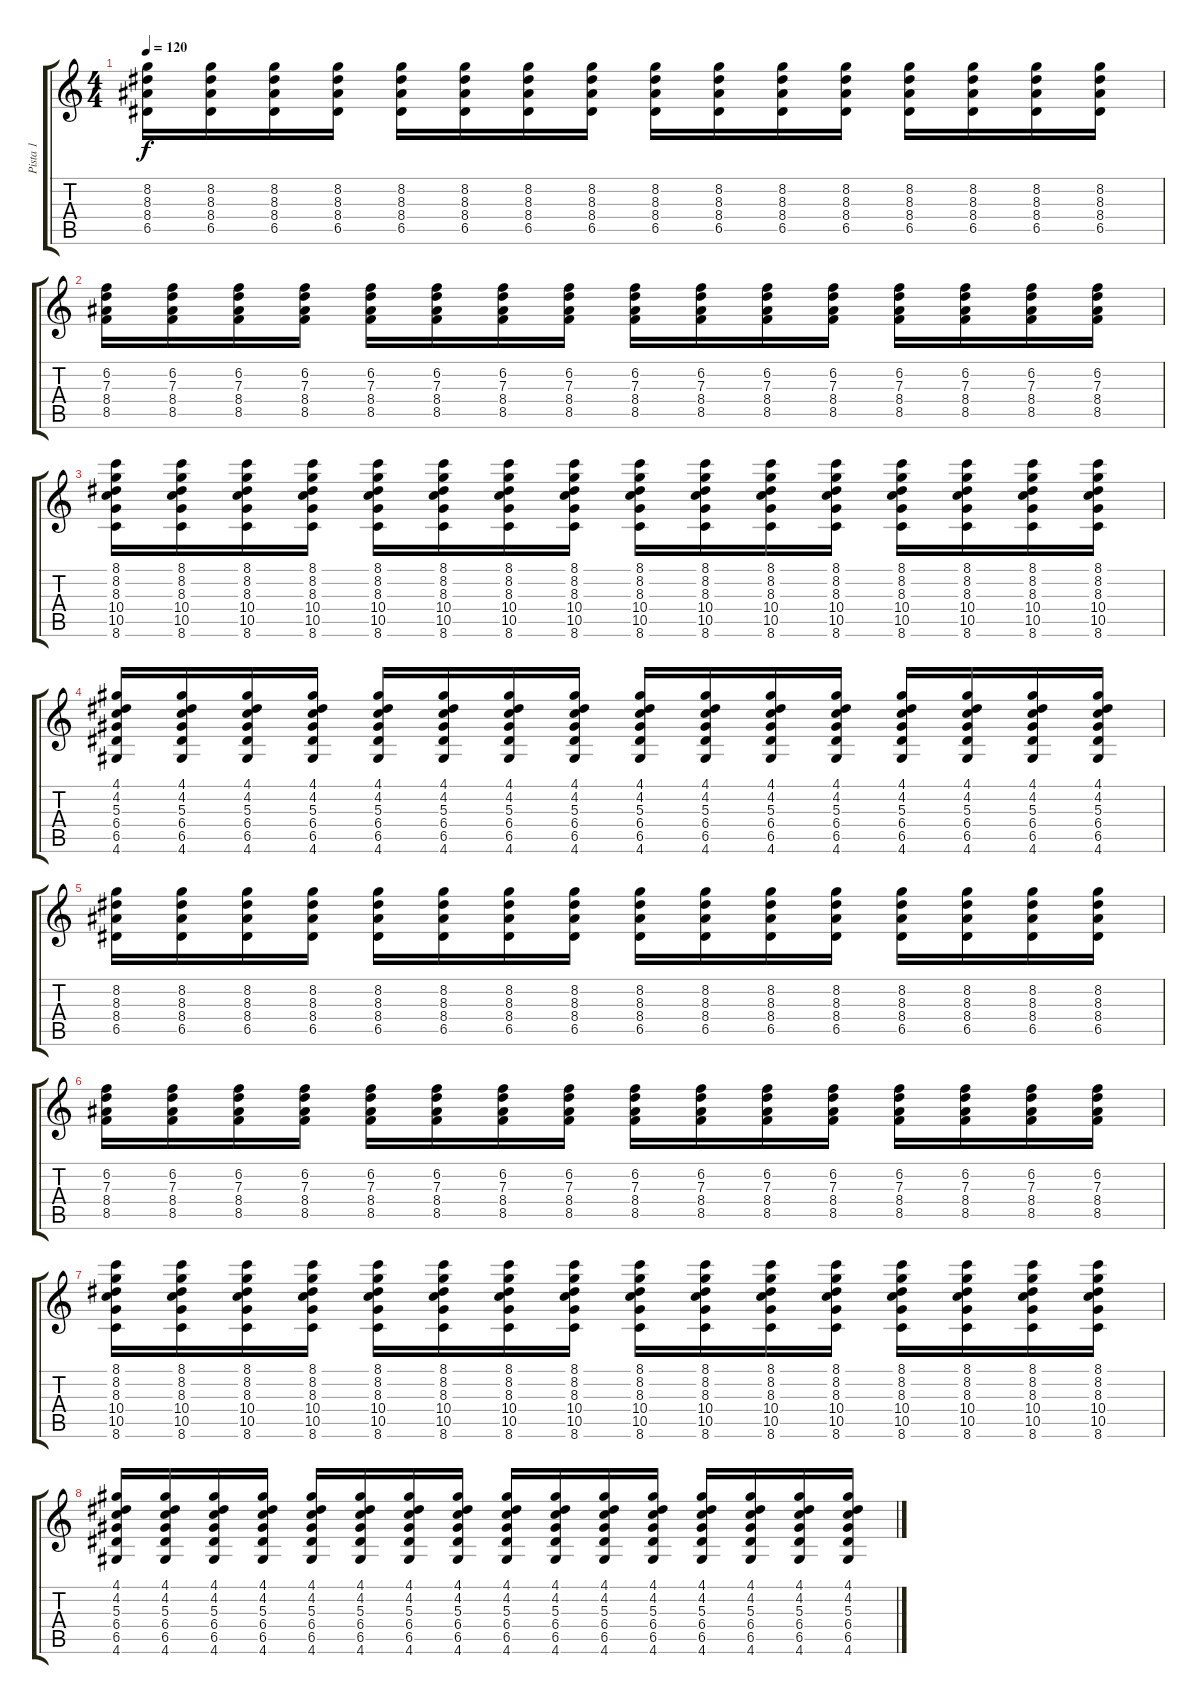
\track ("Pista 1" "Pista 1") {instrument distortionguitar}
\staff {score tabs}
\tuning (E4 B3 G3 D3 A2 E2) {hide}
\ts (4 4)
\tempo 120
\clef g2
\ks c
(8.2 8.3 8.4 6.5).16{dy f} (8.2 8.3 8.4 6.5).16 (8.2 8.3 8.4 6.5).16 (8.2 8.3 8.4 6.5).16 (8.2 8.3 8.4 6.5).16 (8.2 8.3 8.4 6.5).16 (8.2 8.3 8.4 6.5).16 (8.2 8.3 8.4 6.5).16 (8.2 8.3 8.4 6.5).16 (8.2 8.3 8.4 6.5).16 (8.2 8.3 8.4 6.5).16 (8.2 8.3 8.4 6.5).16 (8.2 8.3 8.4 6.5).16 (8.2 8.3 8.4 6.5).16 (8.2 8.3 8.4 6.5).16 (8.2 8.3 8.4 6.5).16 |
(6.2 7.3 8.4 8.5).16 (6.2 7.3 8.4 8.5).16 (6.2 7.3 8.4 8.5).16 (6.2 7.3 8.4 8.5).16 (6.2 7.3 8.4 8.5).16 (6.2 7.3 8.4 8.5).16 (6.2 7.3 8.4 8.5).16 (6.2 7.3 8.4 8.5).16 (6.2 7.3 8.4 8.5).16 (6.2 7.3 8.4 8.5).16 (6.2 7.3 8.4 8.5).16 (6.2 7.3 8.4 8.5).16 (6.2 7.3 8.4 8.5).16 (6.2 7.3 8.4 8.5).16 (6.2 7.3 8.4 8.5).16 (6.2 7.3 8.4 8.5).16 |
(8.1 8.2 8.3 10.4 10.5 8.6).16 (8.1 8.2 8.3 10.4 10.5 8.6).16 (8.1 8.2 8.3 10.4 10.5 8.6).16 (8.1 8.2 8.3 10.4 10.5 8.6).16 (8.1 8.2 8.3 10.4 10.5 8.6).16 (8.1 8.2 8.3 10.4 10.5 8.6).16 (8.1 8.2 8.3 10.4 10.5 8.6).16 (8.1 8.2 8.3 10.4 10.5 8.6).16 (8.1 8.2 8.3 10.4 10.5 8.6).16 (8.1 8.2 8.3 10.4 10.5 8.6).16 (8.1 8.2 8.3 10.4 10.5 8.6).16 (8.1 8.2 8.3 10.4 10.5 8.6).16 (8.1 8.2 8.3 10.4 10.5 8.6).16 (8.1 8.2 8.3 10.4 10.5 8.6).16 (8.1 8.2 8.3 10.4 10.5 8.6).16 (8.1 8.2 8.3 10.4 10.5 8.6).16 |
(4.1 4.2 5.3 6.4 6.5 4.6).16 (4.1 4.2 5.3 6.4 6.5 4.6).16 (4.1 4.2 5.3 6.4 6.5 4.6).16 (4.1 4.2 5.3 6.4 6.5 4.6).16 (4.1 4.2 5.3 6.4 6.5 4.6).16 (4.1 4.2 5.3 6.4 6.5 4.6).16 (4.1 4.2 5.3 6.4 6.5 4.6).16 (4.1 4.2 5.3 6.4 6.5 4.6).16 (4.1 4.2 5.3 6.4 6.5 4.6).16 (4.1 4.2 5.3 6.4 6.5 4.6).16 (4.1 4.2 5.3 6.4 6.5 4.6).16 (4.1 4.2 5.3 6.4 6.5 4.6).16 (4.1 4.2 5.3 6.4 6.5 4.6).16 (4.1 4.2 5.3 6.4 6.5 4.6).16 (4.1 4.2 5.3 6.4 6.5 4.6).16 (4.1 4.2 5.3 6.4 6.5 4.6).16 |
(8.2 8.3 8.4 6.5).16 (8.2 8.3 8.4 6.5).16 (8.2 8.3 8.4 6.5).16 (8.2 8.3 8.4 6.5).16 (8.2 8.3 8.4 6.5).16 (8.2 8.3 8.4 6.5).16 (8.2 8.3 8.4 6.5).16 (8.2 8.3 8.4 6.5).16 (8.2 8.3 8.4 6.5).16 (8.2 8.3 8.4 6.5).16 (8.2 8.3 8.4 6.5).16 (8.2 8.3 8.4 6.5).16 (8.2 8.3 8.4 6.5).16 (8.2 8.3 8.4 6.5).16 (8.2 8.3 8.4 6.5).16 (8.2 8.3 8.4 6.5).16 |
(6.2 7.3 8.4 8.5).16 (6.2 7.3 8.4 8.5).16 (6.2 7.3 8.4 8.5).16 (6.2 7.3 8.4 8.5).16 (6.2 7.3 8.4 8.5).16 (6.2 7.3 8.4 8.5).16 (6.2 7.3 8.4 8.5).16 (6.2 7.3 8.4 8.5).16 (6.2 7.3 8.4 8.5).16 (6.2 7.3 8.4 8.5).16 (6.2 7.3 8.4 8.5).16 (6.2 7.3 8.4 8.5).16 (6.2 7.3 8.4 8.5).16 (6.2 7.3 8.4 8.5).16 (6.2 7.3 8.4 8.5).16 (6.2 7.3 8.4 8.5).16 |
(8.1 8.2 8.3 10.4 10.5 8.6).16 (8.1 8.2 8.3 10.4 10.5 8.6).16 (8.1 8.2 8.3 10.4 10.5 8.6).16 (8.1 8.2 8.3 10.4 10.5 8.6).16 (8.1 8.2 8.3 10.4 10.5 8.6).16 (8.1 8.2 8.3 10.4 10.5 8.6).16 (8.1 8.2 8.3 10.4 10.5 8.6).16 (8.1 8.2 8.3 10.4 10.5 8.6).16 (8.1 8.2 8.3 10.4 10.5 8.6).16 (8.1 8.2 8.3 10.4 10.5 8.6).16 (8.1 8.2 8.3 10.4 10.5 8.6).16 (8.1 8.2 8.3 10.4 10.5 8.6).16 (8.1 8.2 8.3 10.4 10.5 8.6).16 (8.1 8.2 8.3 10.4 10.5 8.6).16 (8.1 8.2 8.3 10.4 10.5 8.6).16 (8.1 8.2 8.3 10.4 10.5 8.6).16 |
(4.1 4.2 5.3 6.4 6.5 4.6).16 (4.1 4.2 5.3 6.4 6.5 4.6).16 (4.1 4.2 5.3 6.4 6.5 4.6).16 (4.1 4.2 5.3 6.4 6.5 4.6).16 (4.1 4.2 5.3 6.4 6.5 4.6).16 (4.1 4.2 5.3 6.4 6.5 4.6).16 (4.1 4.2 5.3 6.4 6.5 4.6).16 (4.1 4.2 5.3 6.4 6.5 4.6).16 (4.1 4.2 5.3 6.4 6.5 4.6).16 (4.1 4.2 5.3 6.4 6.5 4.6).16 (4.1 4.2 5.3 6.4 6.5 4.6).16 (4.1 4.2 5.3 6.4 6.5 4.6).16 (4.1 4.2 5.3 6.4 6.5 4.6).16 (4.1 4.2 5.3 6.4 6.5 4.6).16 (4.1 4.2 5.3 6.4 6.5 4.6).16 (4.1 4.2 5.3 6.4 6.5 4.6).16
